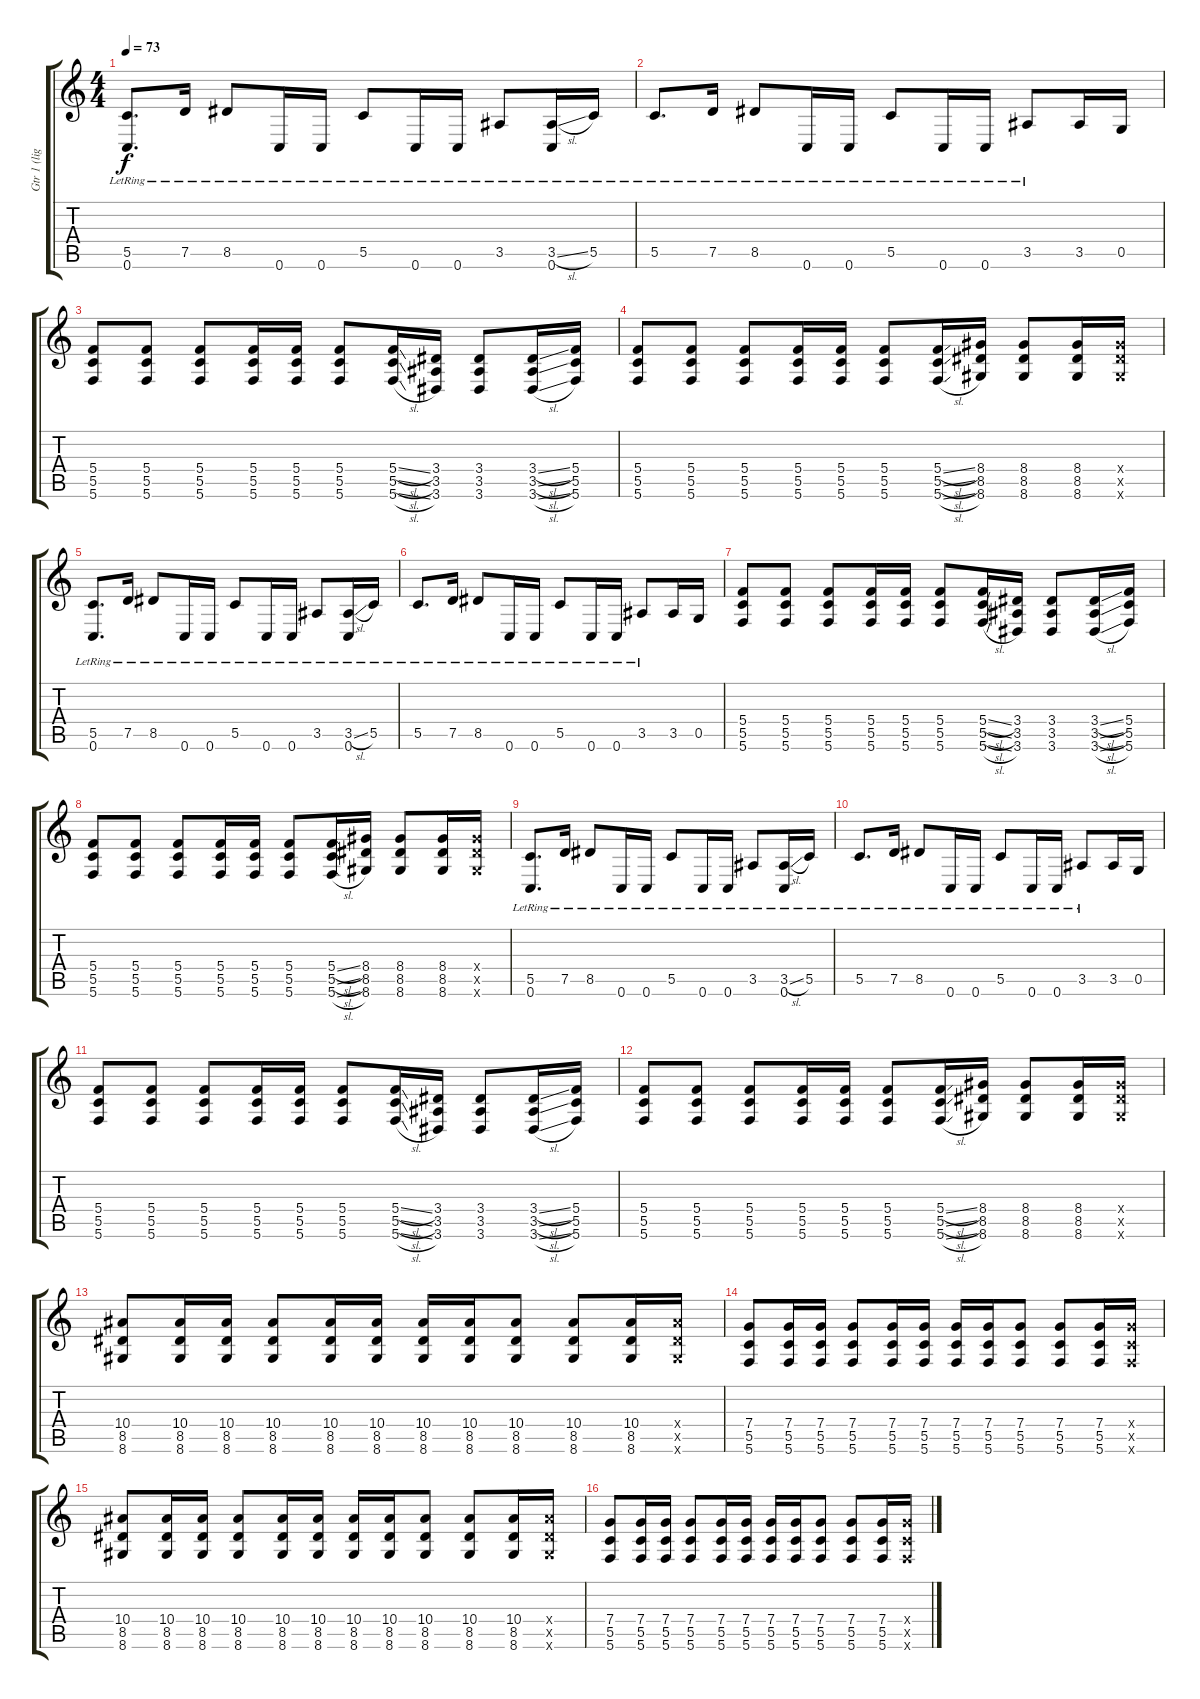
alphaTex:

\track ("Gtr 1 (light Dist.)" "Gtr 1 (lig") {instrument distortionguitar}
\staff {score tabs}
\tuning (D4 A3 F3 C3 G2 C2) {hide}
\ts (4 4)
\tempo 73
\clef g2
\ks c
(5.5{lr} 0.6{lr}).8{d dy f} 7.5{lr}.16 8.5{lr}.8 0.6{lr}.16 0.6{lr}.16 5.5{lr}.8 0.6{lr}.16 0.6{lr}.16 3.5{lr}.8 (3.5{sl lr} 0.6{lr}).16 5.5{lr}.16 |
5.5{lr}.8{d} 7.5{lr}.16 8.5{lr}.8 0.6{lr}.16 0.6{lr}.16 5.5{lr}.8 0.6{lr}.16 0.6{lr}.16 3.5{lr}.8 3.5.16 0.5.16 |
(5.4 5.5 5.6).8 (5.4 5.5 5.6).8 (5.4 5.5 5.6).8 (5.4 5.5 5.6).16 (5.4 5.5 5.6).16 (5.4 5.5 5.6).8 (5.4{sl} 5.5{sl} 5.6{sl}).16 (3.4 3.5 3.6).16 (3.4 3.5 3.6).8 (3.4{sl} 3.5{sl} 3.6{sl}).16 (5.4 5.5 5.6).16 |
(5.4 5.5 5.6).8 (5.4 5.5 5.6).8 (5.4 5.5 5.6).8 (5.4 5.5 5.6).16 (5.4 5.5 5.6).16 (5.4 5.5 5.6).8 (5.4{sl} 5.5{sl} 5.6{sl}).16 (8.4 8.5 8.6).16 (8.4 8.5 8.6).8 (8.4 8.5 8.6).16 (8.4{x} 8.5{x} 8.6{x}).16 |
(5.5{lr} 0.6{lr}).8{d} 7.5{lr}.16 8.5{lr}.8 0.6{lr}.16 0.6{lr}.16 5.5{lr}.8 0.6{lr}.16 0.6{lr}.16 3.5{lr}.8 (3.5{sl lr} 0.6{lr}).16 5.5{lr}.16 |
5.5{lr}.8{d} 7.5{lr}.16 8.5{lr}.8 0.6{lr}.16 0.6{lr}.16 5.5{lr}.8 0.6{lr}.16 0.6{lr}.16 3.5{lr}.8 3.5.16 0.5.16 |
(5.4 5.5 5.6).8 (5.4 5.5 5.6).8 (5.4 5.5 5.6).8 (5.4 5.5 5.6).16 (5.4 5.5 5.6).16 (5.4 5.5 5.6).8 (5.4{sl} 5.5{sl} 5.6{sl}).16 (3.4 3.5 3.6).16 (3.4 3.5 3.6).8 (3.4{sl} 3.5{sl} 3.6{sl}).16 (5.4 5.5 5.6).16 |
(5.4 5.5 5.6).8 (5.4 5.5 5.6).8 (5.4 5.5 5.6).8 (5.4 5.5 5.6).16 (5.4 5.5 5.6).16 (5.4 5.5 5.6).8 (5.4{sl} 5.5{sl} 5.6{sl}).16 (8.4 8.5 8.6).16 (8.4 8.5 8.6).8 (8.4 8.5 8.6).16 (8.4{x} 8.5{x} 8.6{x}).16 |
(5.5{lr} 0.6{lr}).8{d} 7.5{lr}.16 8.5{lr}.8 0.6{lr}.16 0.6{lr}.16 5.5{lr}.8 0.6{lr}.16 0.6{lr}.16 3.5{lr}.8 (3.5{sl lr} 0.6{lr}).16 5.5{lr}.16 |
5.5{lr}.8{d} 7.5{lr}.16 8.5{lr}.8 0.6{lr}.16 0.6{lr}.16 5.5{lr}.8 0.6{lr}.16 0.6{lr}.16 3.5{lr}.8 3.5.16 0.5.16 |
(5.4 5.5 5.6).8 (5.4 5.5 5.6).8 (5.4 5.5 5.6).8 (5.4 5.5 5.6).16 (5.4 5.5 5.6).16 (5.4 5.5 5.6).8 (5.4{sl} 5.5{sl} 5.6{sl}).16 (3.4 3.5 3.6).16 (3.4 3.5 3.6).8 (3.4{sl} 3.5{sl} 3.6{sl}).16 (5.4 5.5 5.6).16 |
(5.4 5.5 5.6).8 (5.4 5.5 5.6).8 (5.4 5.5 5.6).8 (5.4 5.5 5.6).16 (5.4 5.5 5.6).16 (5.4 5.5 5.6).8 (5.4{sl} 5.5{sl} 5.6{sl}).16 (8.4 8.5 8.6).16 (8.4 8.5 8.6).8 (8.4 8.5 8.6).16 (8.4{x} 8.5{x} 8.6{x}).16 |
(10.4 8.5 8.6).8 (10.4 8.5 8.6).16 (10.4 8.5 8.6).16 (10.4 8.5 8.6).8 (10.4 8.5 8.6).16 (10.4 8.5 8.6).16 (10.4 8.5 8.6).16 (10.4 8.5 8.6).16 (10.4 8.5 8.6).8 (10.4 8.5 8.6).8 (10.4 8.5 8.6).16 (10.4{x} 8.5{x} 8.6{x}).16 |
(7.4 5.5 5.6).8 (7.4 5.5 5.6).16 (7.4 5.5 5.6).16 (7.4 5.5 5.6).8 (7.4 5.5 5.6).16 (7.4 5.5 5.6).16 (7.4 5.5 5.6).16 (7.4 5.5 5.6).16 (7.4 5.5 5.6).8 (7.4 5.5 5.6).8 (7.4 5.5 5.6).16 (7.4{x} 5.5{x} 5.6{x}).16 |
(10.4 8.5 8.6).8 (10.4 8.5 8.6).16 (10.4 8.5 8.6).16 (10.4 8.5 8.6).8 (10.4 8.5 8.6).16 (10.4 8.5 8.6).16 (10.4 8.5 8.6).16 (10.4 8.5 8.6).16 (10.4 8.5 8.6).8 (10.4 8.5 8.6).8 (10.4 8.5 8.6).16 (10.4{x} 8.5{x} 8.6{x}).16 |
(7.4 5.5 5.6).8 (7.4 5.5 5.6).16 (7.4 5.5 5.6).16 (7.4 5.5 5.6).8 (7.4 5.5 5.6).16 (7.4 5.5 5.6).16 (7.4 5.5 5.6).16 (7.4 5.5 5.6).16 (7.4 5.5 5.6).8 (7.4 5.5 5.6).8 (7.4 5.5 5.6).16 (7.4{x} 5.5{x} 5.6{x}).16
